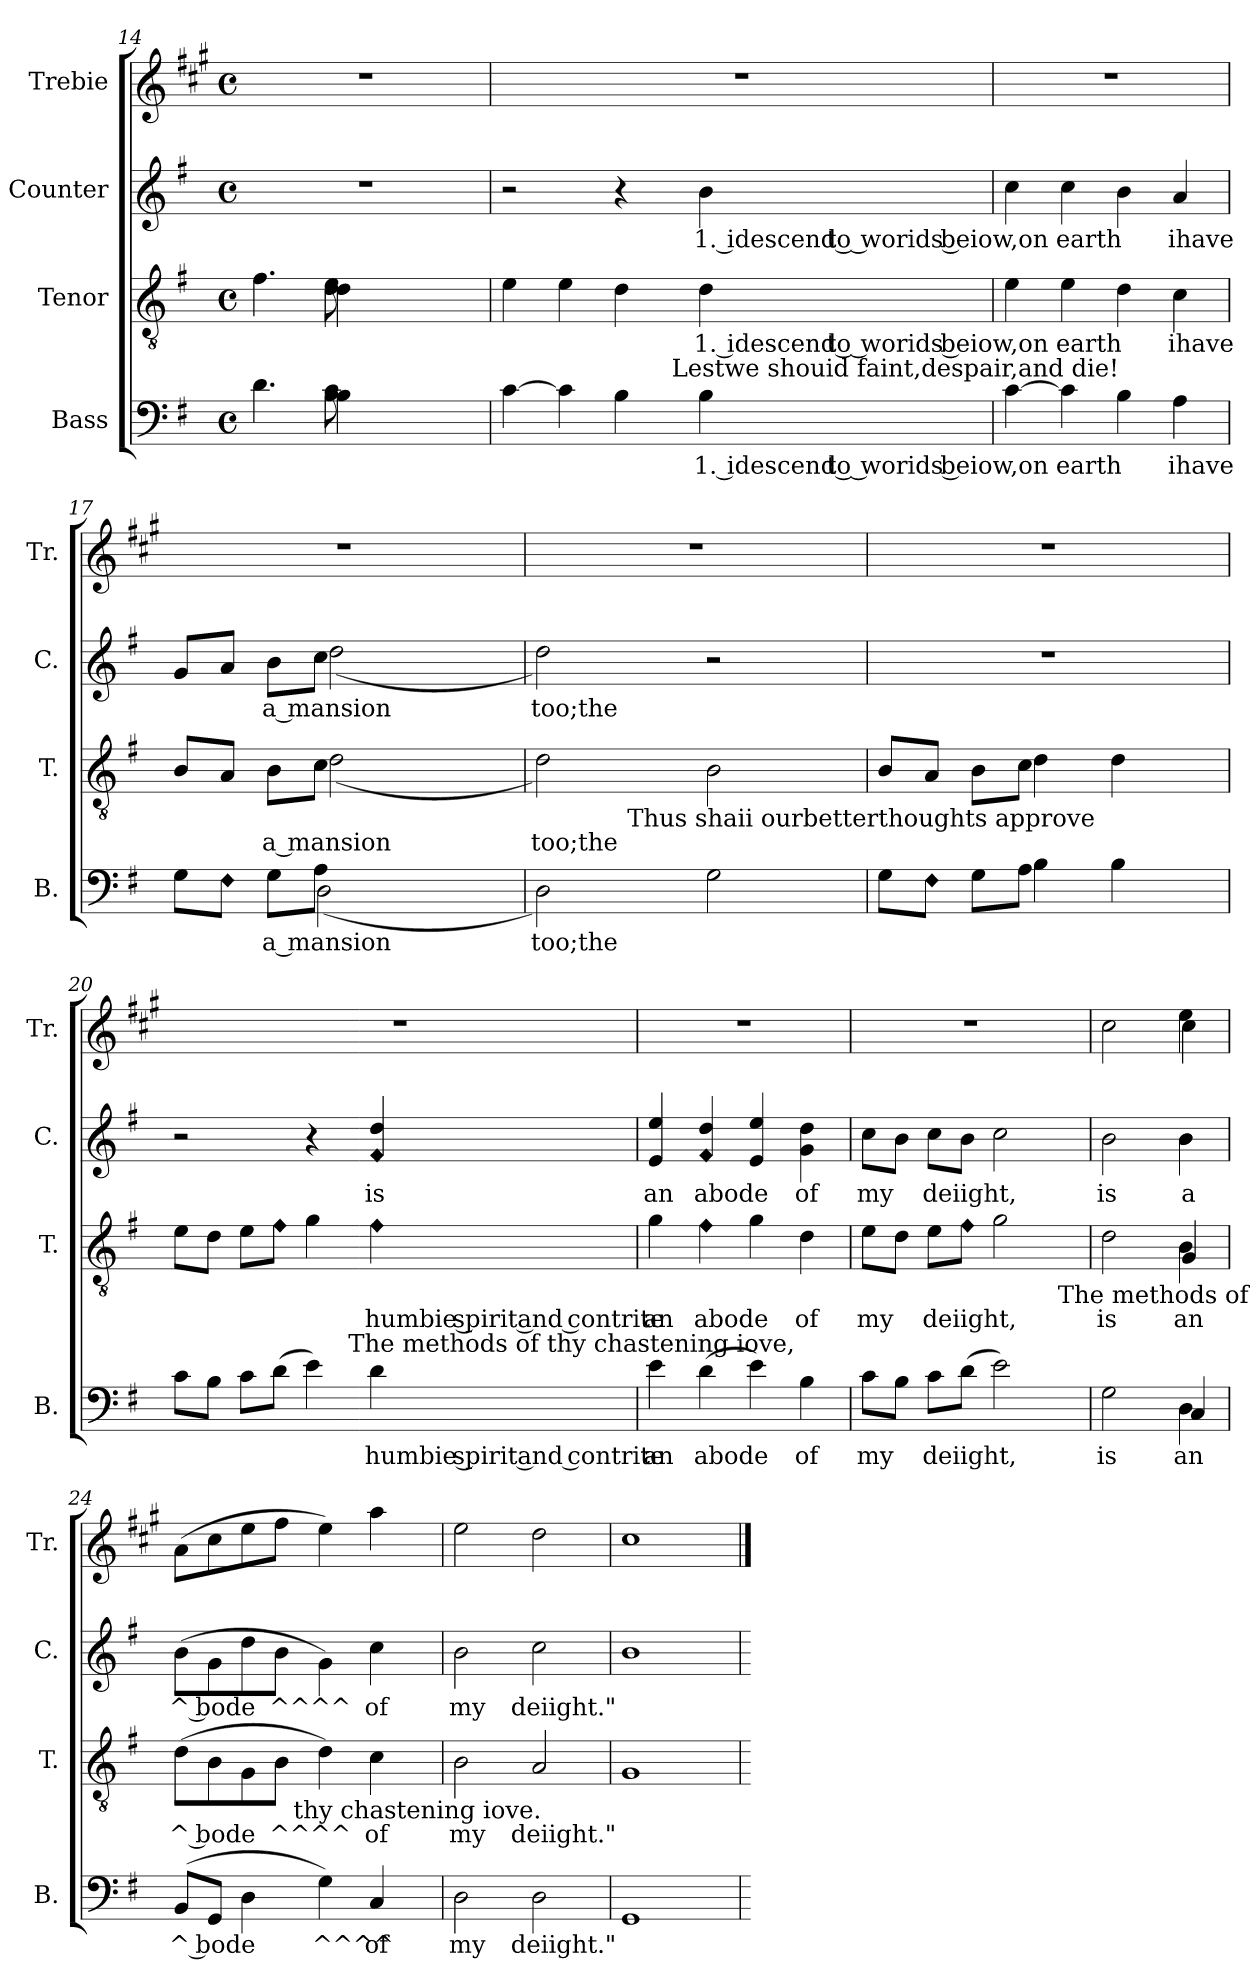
**kern	**text	**kern	**text	**kern	**text	**kern
*part4	*part4	*part3	*part3	*part2	*part2	*part1
*staff4	*staff4	*staff3	*staff3	*staff2	*staff2	*staff1
*I"Bass	*	*I"Tenor	*	*I"Counter	*	*I"Trebie
*I'B.	*	*I'T.	*	*I'C.	*	*I'Tr.
!!LO:LB:g=z
*clefF4	*	*clefGv2	*	*clefG2	*	*clefG2
*	*	*	*	*	*	*ITrd1c2
*k[f#]	*	*k[f#]	*	*k[f#]	*	*k[f#]
*G:	*	*G:	*	*G:	*	*G:
*M4/4	*	*M4/4	*	*M4/4	*	*M4/4
*met(c)	*	*met(c)	*	*met(c)	*	*met(c)
=14	=14	=14	=14	=14	=14	=14
*^	*	*	*	*	*	*
*	*^	*	*	*	*	*	*
!	!	!	!	!LO:TX:b:t=2.may thy pardoning gracebenigh,	!	!	!	!
!	!	!	!	!LO:N:head=diamond	!	!LO:N:vis=1	!	!LO:N:vis=1
*	*	*	*	*^	*	*	*	*
*	*	*	*	*	*^	*	*	*	*
4.d\	4.ryy	4.ryy	.	4.f#\	4.ryy	4.ryy	.	1r	.	1r
8c\	4B\	4B\	.	8e\	4d\	4d\	.	.	.	.
4.ryy	.	.	.	4.ryy	.	.	.	.	.	.
.	4.ryy	4.ryy	.	.	4.ryy	4.ryy	.	.	.	.
8ryy	.	.	.	8ryy	.	.	.	.	.	.
*	*v	*v	*	*	*	*	*	*	*	*
*	*	*	*v	*v	*v	*	*	*	*
=15	=15	=15	=15	=15	=15	=15	=15
[<4c\	2ryy	.	4e\	.	2r	.	1r
4c\]	.	.	4e\	.	.	.	.
4B\	8ryy	.	4d\	.	4r	.	.
.	32.ryy	.	.	.	.	.	.
!	!LO:TX:a:t=Lestwe shouid faint,despair,and die!	!	!	!	!	!	!
.	4ryy	.	.	.	.	.	.
!	!	!LO:LY:a:rj	!	!LO:LY:a:rj	!	!LO:LY:b:rj	!
4B\	.	1. idescend to worids beiow,on	4d\	1. idescend to worids beiow,on	4b\	1. idescend to worids beiow,on	.
.	16ryy	.	.	.	.	.	.
.	64ryy	.	.	.	.	.	.
*v	*v	*	*	*	*	*	*
=16	=16	=16	=16	=16	=16	=16
[<4c\	.	4e\	.	4cc\	.	1r
!	!LO:LY:a	!	!LO:LY:a	!	!LO:LY:b	!
4c\]	earth	4e\	earth	4cc\	earth	.
4B\	.	4d\	.	4b\	.	.
!	!LO:LY:a	!	!LO:LY:a	!	!LO:LY:b	!
4A\	ihave	4c\	ihave	4a/	ihave	.
=17	=17	=17	=17	=17	=17	=17
*^	*	*^	*	*^	*	*
!	!	!	!	!	!	!	!	!	!LO:N:vis=1
8G\L	4.ryy	.	8B/L	4.ryy	.	8g/L	4.ryy	.	1r
!LO:N:head=diamond	!	!	!	!	!	!	!	!	!
8F#\J	.	.	8A/J	.	.	8a/J	.	.	.
!	!	!LO:LY:a:rj	!	!	!LO:LY:a:rj	!	!	!LO:LY:b:rj	!
8G\L	.	a mansion	8B\L	.	a mansion	8b\L	.	a mansion	.
8A\J	(>2D\	.	8c\J	(>2d\	.	8cc\J	(>2dd\	.	.
8ryy	.	.	8ryy	.	.	8ryy	.	.	.
4.ryy	.	.	4.ryy	.	.	4.ryy	.	.	.
.	8ryy	.	.	8ryy	.	.	8ryy	.	.
=18	=18	=18	=18	=18	=18	=18	=18	=18	=18
!	!	!LO:LY:a	!	!	!LO:LY:a	!	!	!LO:LY:b	!
*v	*v	*	*	*	*	*v	*v	*	*
2D\)	too;the	2d\)	8ryy	too;the	2dd\)	too;the	1r
.	.	.	16ryy	.	.	.	.
.	.	.	64ryy	.	.	.	.
!	!	!	!LO:TX:b:t=Thus shaii ourbetterthoughts approve	!	!	!	!
.	.	.	2ryy	.	.	.	.
2G\	.	2B\	.	.	2r	.	.
.	.	.	4ryy	.	.	.	.
.	.	.	32.ryy	.	.	.	.
=19	=19	=19	=19	=19	=19	=19	=19
*^	*	*	*	*	*	*	*
!	!	!	!	!	!	!LO:N:vis=1	!	!LO:N:vis=1
8G\L	4.ryy	.	8B/L	4.ryy	.	1r	.	1r
!LO:N:head=diamond	!	!	!	!	!	!	!	!
8F#\J	.	.	8A/J	.	.	.	.	.
8G\L	.	.	8B\L	.	.	.	.	.
8A\J	4B\	.	8c\J	4d\	.	.	.	.
8ryy	.	.	8ryy	.	.	.	.	.
4.ryy	4B\	.	4.ryy	4d\	.	.	.	.
.	8ryy	.	.	8ryy	.	.	.	.
*	*	*	*v	*v	*	*	*	*
=20	=20	=20	=20	=20	=20	=20	=20
8c\L	2ryy	.	8e\L	.	2r	.	1r
8B\J	.	.	8d\J	.	.	.	.
8c\L	.	.	8e\L	.	.	.	.
!	!	!	!LO:N:head=diamond	!	!	!	!
(<8d\J	.	.	8f#\J	.	.	.	.
4e\)	8.ryy	.	4g\	.	4r	.	.
!	!LO:TX:a:t=The methods of thy chastening iove,	!	!	!	!	!	!
.	4ryy	.	.	.	.	.	.
!	!	!LO:LY:a:rj	!LO:N:head=diamond	!LO:LY:a:rj	!LO:N:n=2:head=diamond	!LO:LY:b	!
4d\	.	humbie spirit and contrite	4f#\	humbie spirit and contrite	4dd/ 4f#/	is	.
.	16ryy	.	.	.	.	.	.
=21	=21	=21	=21	=21	=21	=21	=21
!	!	!LO:LY:a:cj	!	!LO:LY:a:cj	!	!LO:LY:b:cj	!
*v	*v	*	*	*	*	*	*
4e\	an	4g\	an	4ee/ 4e/	an	1r
!	!LO:LY:a	!LO:N:head=diamond	!LO:LY:a	!LO:N:n=2:head=diamond	!LO:LY:b	!
(<4d\	abode	4f#\	abode	4dd/ 4f#/	abode	.
4e\)	.	4g\	.	4ee/ 4e/	.	.
!	!LO:LY:a	!	!LO:LY:a	!	!LO:LY:b	!
4B\	of	4d\	of	4dd\ 4g\	of	.
=22	=22	=22	=22	=22	=22	=22
!	!LO:LY:a	!	!LO:LY:a	!	!LO:LY:b	!
*	*	*^	*	*	*	*
8c\L	my	8e\L	2..ryy	my	8cc\L	my	1r
8B\J	.	8d\J	.	.	8b\J	.	.
!	!LO:LY:a	!	!	!LO:LY:a	!	!LO:LY:b	!
8c\L	deiight,	8e\L	.	deiight,	8cc\L	deiight,	.
!	!	!LO:N:head=diamond	!	!	!	!	!
(<8d\J	.	8f#\J	.	.	8b\J	.	.
2e\)	.	2g\	.	.	2cc\	.	.
!	!	!	!LO:TX:b:t=The methods of	!	!	!	!
.	.	.	8ryy	.	.	.	.
=23	=23	=23	=23	=23	=23	=23	=23
!	!LO:LY:a:rj	!	!	!LO:LY:a:rj	!	!LO:LY:b:rj	!
*^	*	*	*	*	*^	*	*^
2G\	2ryy	is	2d\	2ryy	is	2b\	2ryy	is	2b\	2ryy
!	!	!LO:LY:a:cj	!	!	!LO:LY:a:cj	!	!	!LO:LY:b:cj	!	!
!	!	!	!	!	!	!	!	!LO:LY:b:cj	!	!
4D\	4C/	an	4B\	4G/	an	4b\	4b\	a	4dd\	4b\
=24	=24	=24	=24	=24	=24	=24	=24	=24	=24	=24
!	!	!LO:LY:a:rj	!	!	!LO:LY:a:rj	!	!	!LO:LY:b:rj	!	!
*	*	*	*	*	*	*v	*v	*	*	*
*v	*v	*	*	*	*	*	*	*v	*v
(>8BB/L	^ bode	(>8d\L	4ryy	^ bode	(>8b\L	^ bode	(>8g\L
8GG/J	.	8B\	.	.	8g\	.	8b\
4D\	.	8G\	8ryy	.	8dd\	.	8dd\
!	!	!	!	!LO:LY:a:cj	!	!LO:LY:b:cj	!
.	.	8B\J	32.ryy	^^^^	8b\J	^^^^	8ee\J
!	!	!	!LO:TX:b:t=thy chastening iove.	!	!	!	!
.	.	.	2ryy	.	.	.	.
!	!LO:LY:a:cj	!	!	!	!	!	!
4G\)	^^^^	4d\)	.	.	4g\)	.	4dd\)
!	!LO:LY:a:cj	!	!	!LO:LY:a:cj	!	!LO:LY:b:cj	!
4C/	of	4c\	.	of	4cc\	of	4gg\
.	.	.	16ryy	.	.	.	.
.	.	.	64ryy	.	.	.	.
=25	=25	=25	=25	=25	=25	=25	=25
!	!LO:LY:a:cj	!	!	!LO:LY:a:cj	!	!LO:LY:b:cj	!
*	*	*v	*v	*	*	*	*
2D\	my	2B\	my	2b\	my	2dd\
!	!LO:LY:a	!	!LO:LY:a	!	!LO:LY:b	!
2D\	deiight."	2A/	deiight."	2cc\	deiight."	2cc\
=26	=26	=26	=26	=26	=26	=26
1GG/	.	1G/	.	1b/	.	1b/
=	==	=	==	=	==	==
*-	*-	*-	*-	*-	*-	*-
